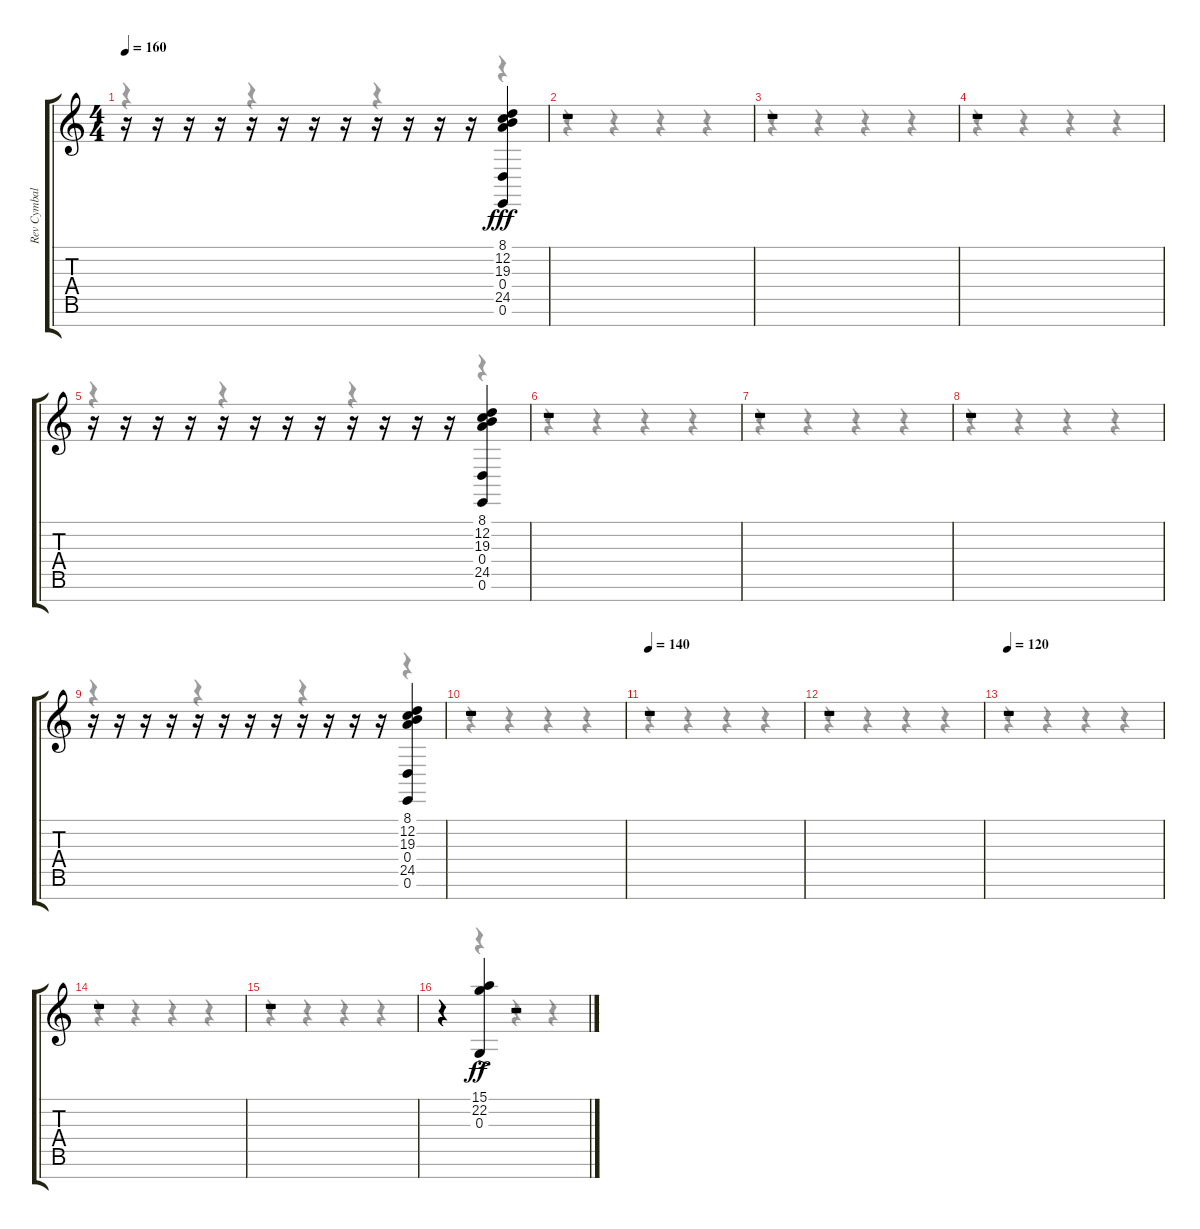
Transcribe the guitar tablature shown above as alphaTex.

\track ("Rev Cymbal" "Rev Cymbal") {instrument reversecymbal}
\staff {score tabs}
\tuning (E4 B3 G3 D3 A2 E2 B1) {hide}
\voice
\ts (4 4)
\tempo 160
\clef g2
\ks c
r.16{dy fff} r.16 r.16 r.16 r.16 r.16 r.16 r.16 r.16 r.16 r.16 r.16 (8.1 12.2 19.3 0.4 24.5 0.6).4 |
r.1 |
r.1 |
r.1 |
r.16 r.16 r.16 r.16 r.16 r.16 r.16 r.16 r.16 r.16 r.16 r.16 (8.1 12.2 19.3 0.4 24.5 0.6).4 |
r.1 |
r.1 |
r.1 |
r.16 r.16 r.16 r.16 r.16 r.16 r.16 r.16 r.16 r.16 r.16 r.16 (8.1 12.2 19.3 0.4 24.5 0.6).4 |
r.1 |
\tempo 140
r.1 |
r.1 |
\tempo 120
r.1 |
r.1 |
r.1 |
r.4 (15.1{ac} 22.2{ac} 0.3{ac}).4{dy ff} r.2
\voice
\clef g2
\ottava regular
\simile none
\ks c
r.4{dy f} r.4 r.4 r.4 |
r.4 r.4 r.4 r.4 |
r.4 r.4 r.4 r.4 |
r.4 r.4 r.4 r.4 |
r.4 r.4 r.4 r.4 |
r.4 r.4 r.4 r.4 |
r.4 r.4 r.4 r.4 |
r.4 r.4 r.4 r.4 |
r.4 r.4 r.4 r.4 |
r.4 r.4 r.4 r.4 |
r.4 r.4 r.4 r.4 |
r.4 r.4 r.4 r.4 |
r.4 r.4 r.4 r.4 |
r.4 r.4 r.4 r.4 |
r.4 r.4 r.4 r.4 |
r.4 r.4 r.4 r.4
